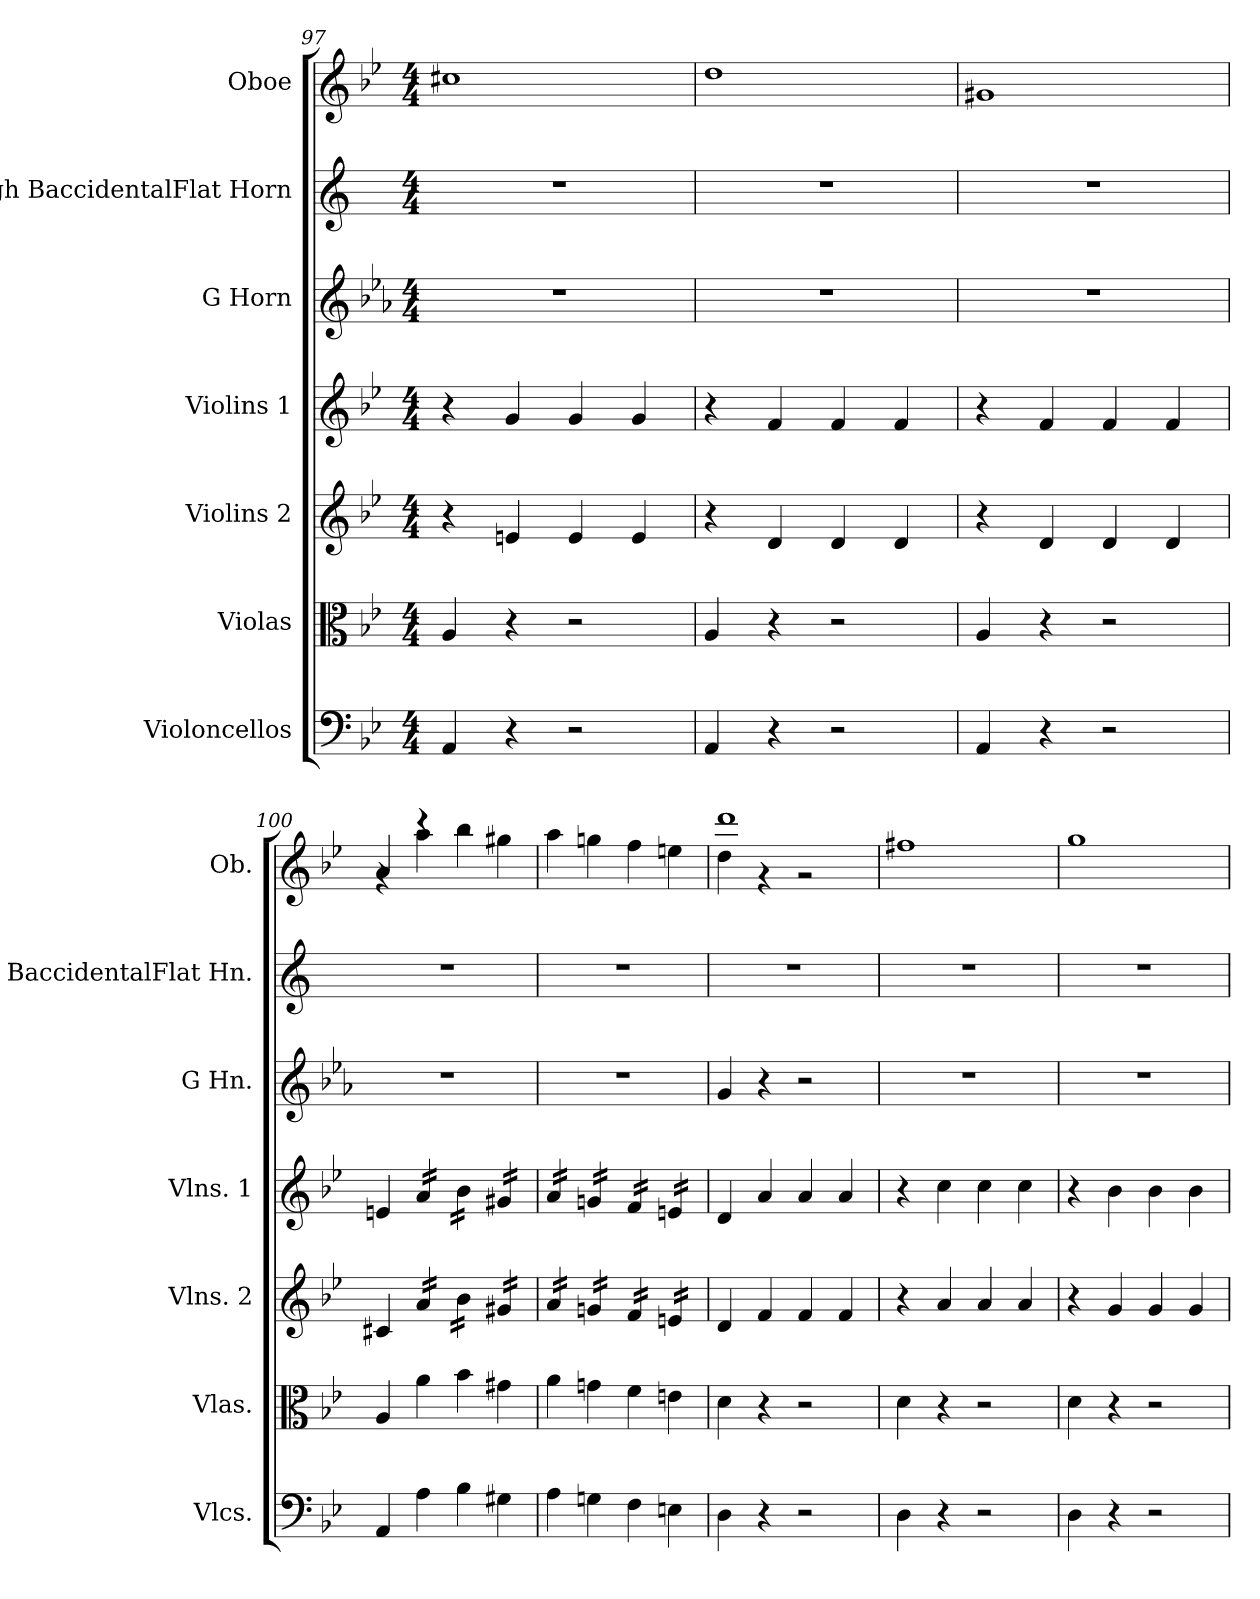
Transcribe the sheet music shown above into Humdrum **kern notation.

**kern	**kern	**kern	**kern	**kern	**kern	**kern
*part7	*part6	*part5	*part4	*part3	*part2	*part1
*staff7	*staff6	*staff5	*staff4	*staff3	*staff2	*staff1
*I"Violoncellos	*I"Violas	*I"Violins 2	*I"Violins 1	*I"G Horn	*I"High BaccidentalFlat Horn	*I"Oboe
*I'Vlcs.	*I'Vlas.	*I'Vlns. 2	*I'Vlns. 1	*I'G Hn.	*I'H. BaccidentalFlat Hn.	*I'Ob.
!!LO:PB:g=z
*clefF4	*clefC3	*clefG2	*clefG2	*clefG2	*clefG2	*clefG2
*	*	*	*	*ITrd3c5	*ITrd1c2	*
*k[b-e-]	*k[b-e-]	*k[b-e-]	*k[b-e-]	*k[b-e-]	*k[b-e-]	*k[b-e-]
*M4/4	*M4/4	*M4/4	*M4/4	*M4/4	*M4/4	*M4/4
=97	=97	=97	=97	=97	=97	=97
4AAi/	4Ai/	4r	4r	1r	1r	1cc#Xj
4r	4r	4en/	4g/	.	.	.
2r	2r	4e/	4g/	.	.	.
.	.	4e/	4g/	.	.	.
=98	=98	=98	=98	=98	=98	=98
4AA/	4A/	4r	4r	1r	1r	1dd
4r	4r	4d/	4f/	.	.	.
2r	2r	4d/	4f/	.	.	.
.	.	4d/	4f/	.	.	.
=99	=99	=99	=99	=99	=99	=99
4AA/	4A/	4r	4r	1r	1r	1g#X
4r	4r	4d/	4f/	.	.	.
2r	2r	4d/	4f/	.	.	.
.	.	4d/	4f/	.	.	.
=100	=100	=100	=100	=100	=100	=100
*	*	*	*	*	*	*^
4AAi/	4Ai/	4c#Xj/	4enZ/	1r	1r	4ai/	4rg
*	*	*tremolo	*	*	*	*	*
*	*	*	*tremolo	*	*	*	*
4A\	4a\	16a/LL	16a/LL	.	.	4rccc	4aa\
.	.	16a/	16a/	.	.	.	.
.	.	16a/	16a/	.	.	.	.
.	.	16a/JJ	16a/JJ	.	.	.	.
4B-\	4b-\	16b-\LL	16b-\LL	.	.	2raa	4bb-\
.	.	16b-\	16b-\	.	.	.	.
.	.	16b-\	16b-\	.	.	.	.
.	.	16b-\JJ	16b-\JJ	.	.	.	.
4G#X\	4g#X\	16g#X/LL	16g#X/LL	.	.	.	4gg#X\
.	.	16g#X/	16g#X/	.	.	.	.
.	.	16g#X/	16g#X/	.	.	.	.
.	.	16g#X/JJ	16g#X/JJ	.	.	.	.
*	*	*	*	*	*	*v	*v
=101	=101	=101	=101	=101	=101	=101
4A\	4a\	16a/LL	16a/LL	1r	1r	4aa\
.	.	16a/	16a/	.	.	.
.	.	16a/	16a/	.	.	.
.	.	16a/JJ	16a/JJ	.	.	.
4Gn\	4gn\	16gn/LL	16gn/LL	.	.	4ggn\
.	.	16gn/	16gn/	.	.	.
.	.	16gn/	16gn/	.	.	.
.	.	16gn/JJ	16gn/JJ	.	.	.
4F\	4f\	16f/LL	16f/LL	.	.	4ff\
.	.	16f/	16f/	.	.	.
.	.	16f/	16f/	.	.	.
.	.	16f/JJ	16f/JJ	.	.	.
4En\	4en\	16en/LL	16en/LL	.	.	4een\
.	.	16en/	16en/	.	.	.
.	.	16en/	16en/	.	.	.
.	.	16en/JJ	16en/JJ	.	.	.
*	*	*	*Xtremolo	*	*	*
*	*	*Xtremolo	*	*	*	*
=102	=102	=102	=102	=102	=102	=102
*	*	*	*	*	*	*^
4D\	4d\	4d/	4d/	4d/	1r	1ddd	4dd\
4r	4r	4f/	4a/	4r	.	.	4r
2r	2r	4f/	4a/	2r	.	.	2r
.	.	4f/	4a/	.	.	.	.
*	*	*	*	*	*	*v	*v
=103	=103	=103	=103	=103	=103	=103
4Di\	4di\	4r	4r	1r	1r	1ff#Xj
4r	4r	4a/	4cc\	.	.	.
2r	2r	4a/	4cc\	.	.	.
.	.	4a/	4cc\	.	.	.
!!LO:LB:g=z
=104	=104	=104	=104	=104	=104	=104
4D\	4d\	4r	4r	1r	1r	1gg
4r	4r	4g/	4b-\	.	.	.
2r	2r	4g/	4b-\	.	.	.
.	.	4g/	4b-\	.	.	.
=	=	=	=	=	=	=
*-	*-	*-	*-	*-	*-	*-
